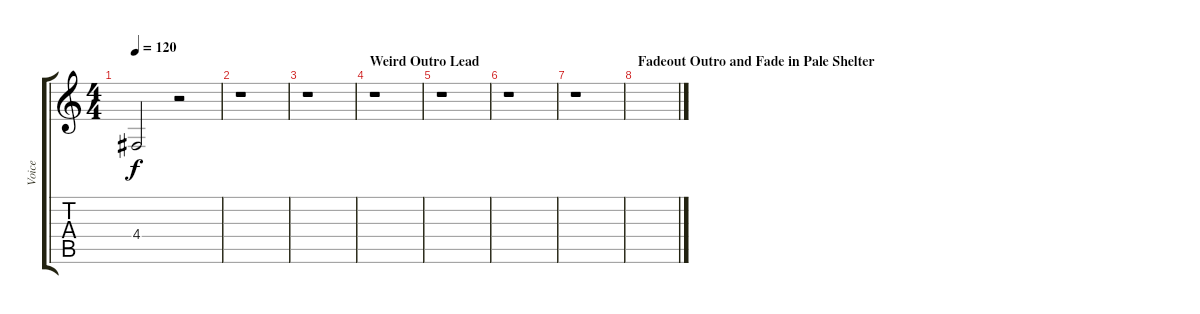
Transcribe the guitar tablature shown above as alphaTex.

\track ("Voice" "Voice") {instrument clarinet}
\staff {score tabs}
\tuning (E4 B3 G3 D3 A2 E2) {hide}
\ts (4 4)
\tempo 120
\clef g2
\ks c
4.4{t}.2{dy f} r.2 |
r.1 |
r.1 |
\section ("" "Weird Outro Lead")
r.1 |
r.1 |
r.1 |
r.1 |
\section ("" "Fadeout Outro and Fade in Pale Shelter")
